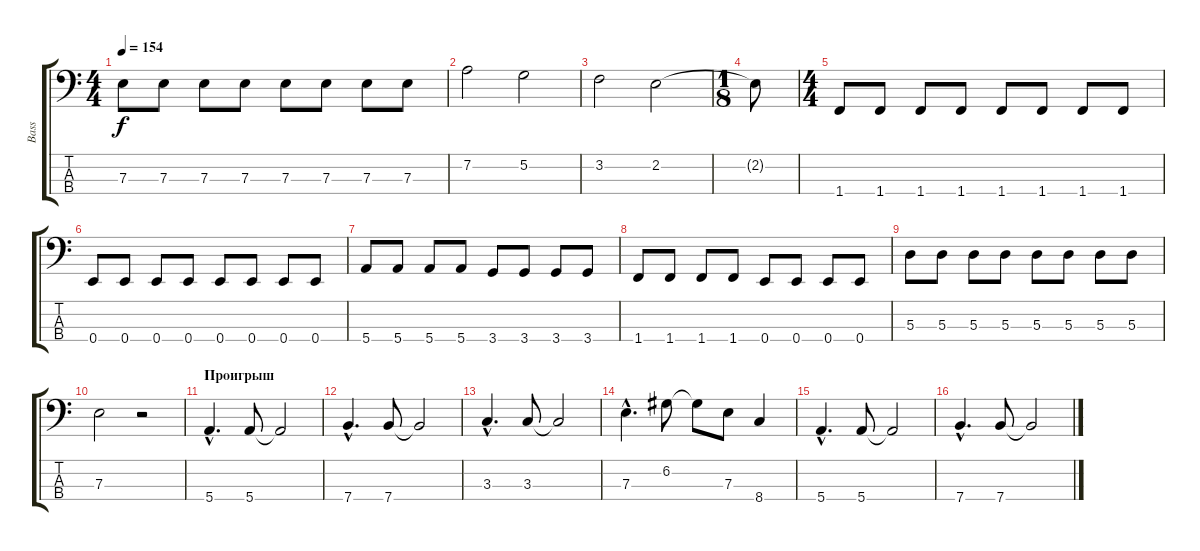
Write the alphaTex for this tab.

\track ("Bass" "Bass") {instrument electricbassfinger}
\staff {score tabs}
\tuning (G2 D2 A1 E1) {hide}
\ts (4 4)
\tempo 154
\clef f4
\ks c
7.3.8{dy f} 7.3.8 7.3.8 7.3.8 7.3.8 7.3.8 7.3.8 7.3.8 |
7.2.2 5.2.2 |
3.2.2 2.2.2 |
\ts (1 8)
2.2{t}.8 |
\ts (4 4)
1.4.8 1.4.8 1.4.8 1.4.8 1.4.8 1.4.8 1.4.8 1.4.8 |
0.4.8 0.4.8 0.4.8 0.4.8 0.4.8 0.4.8 0.4.8 0.4.8 |
5.4.8 5.4.8 5.4.8 5.4.8 3.4.8 3.4.8 3.4.8 3.4.8 |
1.4.8 1.4.8 1.4.8 1.4.8 0.4.8 0.4.8 0.4.8 0.4.8 |
5.3.8 5.3.8 5.3.8 5.3.8 5.3.8 5.3.8 5.3.8 5.3.8 |
7.3.2 r.2 |
\section ("" "Проигрыш")
5.4{hac}.4{d} 5.4.8 5.4{t}.2 |
7.4{hac}.4{d} 7.4.8 7.4{t}.2 |
3.3{hac}.4{d} 3.3.8 3.3{t}.2 |
7.3{hac}.4{d} 6.2.8 6.2{t}.8 7.3.8 8.4.4 |
5.4{hac}.4{d} 5.4.8 5.4{t}.2 |
7.4{hac}.4{d} 7.4.8 7.4{t}.2
